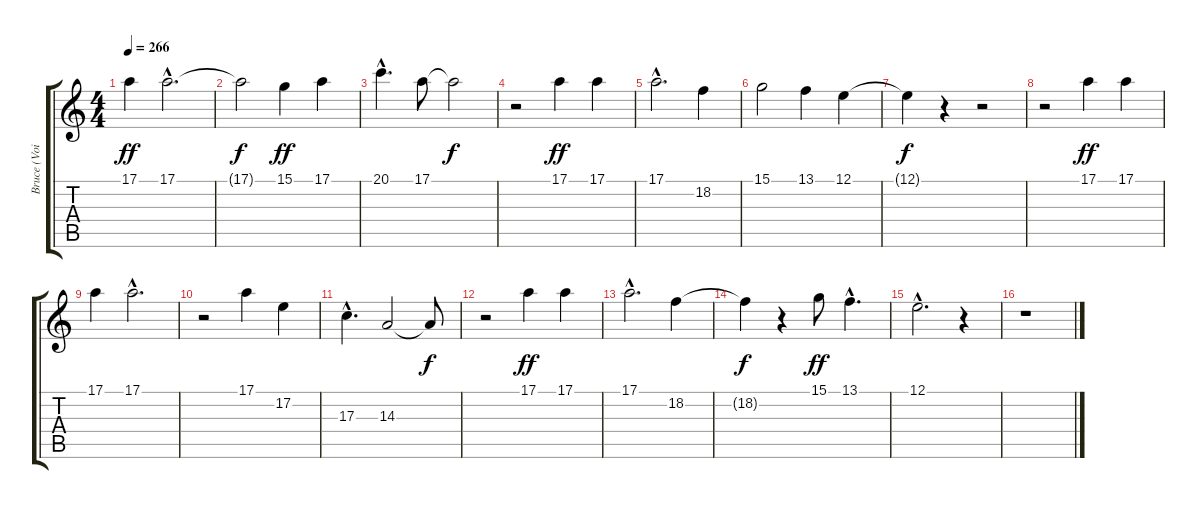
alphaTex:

\track ("Bruce (Voice)" "Bruce (Voi") {instrument choiraahs}
\staff {score tabs}
\tuning (E4 B3 G3 D3 A2 E2) {hide}
\ts (4 4)
\tempo 266
\clef g2
\ks c
17.1.4{dy ff} 17.1{hac}.2{d} |
17.1{t}.2{dy f} 15.1.4{dy ff} 17.1.4 |
20.1{hac}.4{d} 17.1.8 17.1{t}.2{dy f} |
r.2 17.1.4{dy ff} 17.1.4 |
17.1{hac}.2{d} 18.2.4 |
15.1.2 13.1.4 12.1.4 |
12.1{t}.4{dy f} r.4 r.2 |
r.2 17.1.4{dy ff} 17.1.4 |
17.1.4 17.1{hac}.2{d} |
r.2 17.1.4 17.2.4 |
17.3{hac}.4{d} 14.3.2 14.3{t}.8{dy f} |
r.2 17.1.4{dy ff} 17.1.4 |
17.1{hac}.2{d} 18.2.4 |
18.2{t}.4{dy f} r.4 15.1.8{dy ff} 13.1{hac}.4{d} |
12.1{hac}.2{d} r.4 |
r.1
